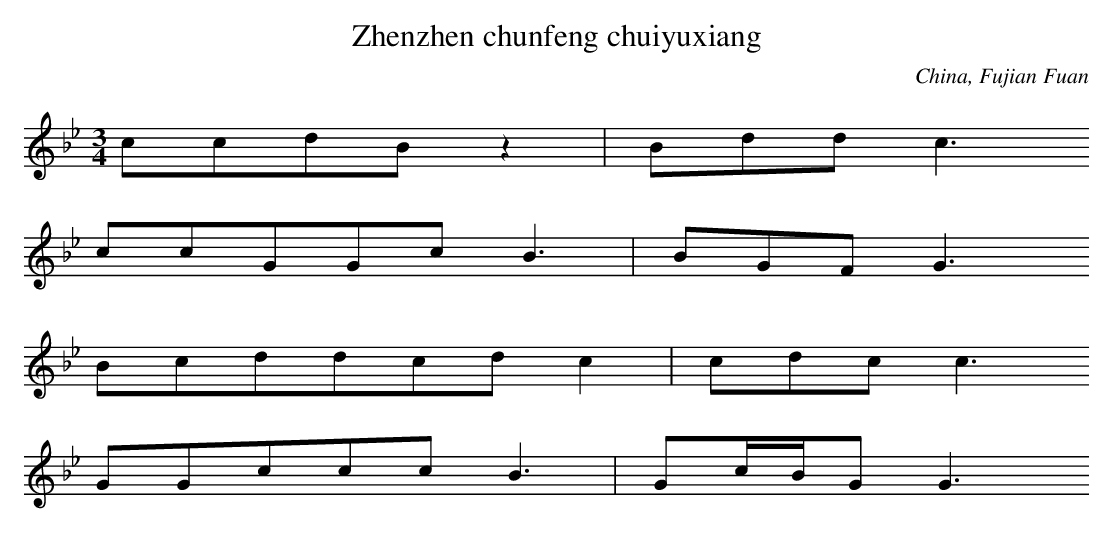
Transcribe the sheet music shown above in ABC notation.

X:1
T: Zhenzhen chunfeng chuiyuxiang
O: China, Fujian Fuan
M: 3/4
L: 1/16
K: Bb
c2c2d2B2z4 | B2d2d2c6
c2c2G2G2c2B6 | B2G2F2G6
B2c2d2d2c2d2c4 | c2d2c2c6
G2G2c2c2c2B6 | G2cBG2G6
